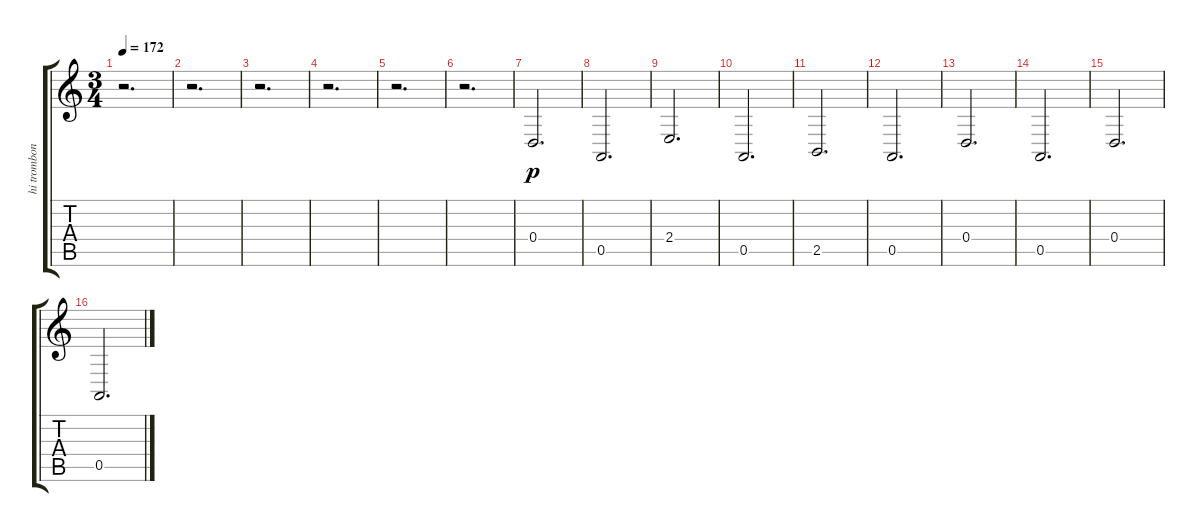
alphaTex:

\track ("hi trombones" "hi trombon") {instrument trombone}
\staff {score tabs}
\tuning (E4 B3 G3 D3 A2 E2) {hide}
\ts (3 4)
\tempo 172
\clef g2
\ks c
r.2{d dy mp} |
r.2{d} |
r.2{d} |
r.2{d} |
r.2{d} |
r.2{d} |
0.4.2{d dy p} |
0.5.2{d} |
2.4.2{d} |
0.5.2{d} |
2.5.2{d} |
0.5.2{d} |
0.4.2{d} |
0.5.2{d} |
0.4.2{d} |
0.5.2{d}
